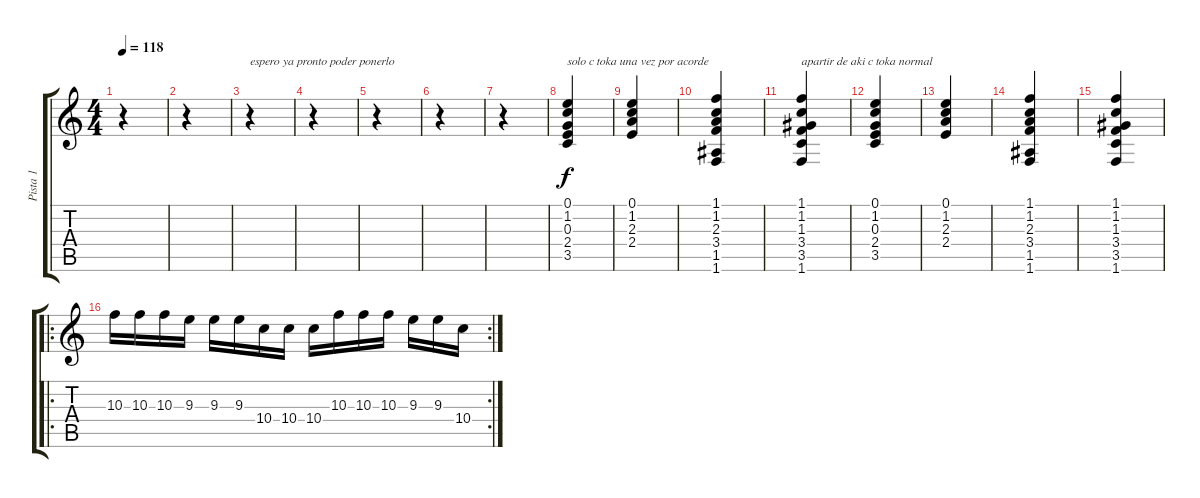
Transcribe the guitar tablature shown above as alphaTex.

\track ("Pista 1" "Pista 1") {instrument distortionguitar}
\staff {score tabs}
\tuning (E4 B3 G3 D3 A2 E2) {hide}
\ts (4 4)
\tempo 118
\clef g2
\ks c
r.4{dy f} |
r.4 |
r.4{txt "espero ya pronto poder ponerlo"} |
r.4 |
r.4 |
r.4 |
r.4 |
(0.1 1.2 0.3 2.4 3.5).4{txt "solo c toka una vez por acorde"} |
(0.1 1.2 2.3 2.4).4 |
(1.1 1.2 2.3 3.4 1.5 1.6).4 |
(1.1 1.2 1.3 3.4 3.5 1.6).4{txt "apartir de aki c toka normal"} |
(0.1 1.2 0.3 2.4 3.5).4 |
(0.1 1.2 2.3 2.4).4 |
(1.1 1.2 2.3 3.4 1.5 1.6).4 |
(1.1 1.2 1.3 3.4 3.5 1.6).4 |
\ro
\rc 2
10.3.16 10.3.16 10.3.16 9.3.16 9.3.16 9.3.16 10.4.16 10.4.16 10.4.16 10.3.16 10.3.16 10.3.16 9.3.16 9.3.16 10.4.16
